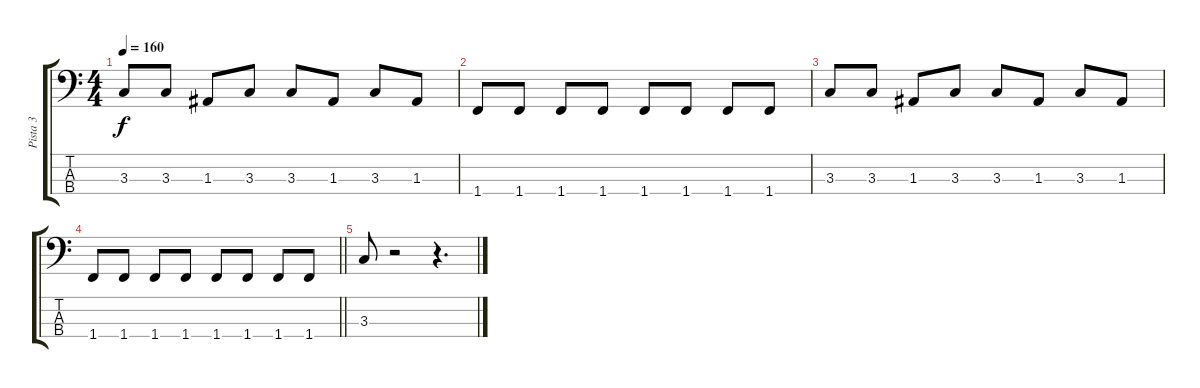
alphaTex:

\track ("Pista 3" "Pista 3") {instrument electricbassfinger}
\staff {score tabs}
\tuning (G2 D2 A1 E1) {hide}
\ts (4 4)
\tempo 160
\clef f4
\ks c
3.3.8{dy f} 3.3.8 1.3.8 3.3.8 3.3.8 1.3.8 3.3.8 1.3.8 |
1.4.8 1.4.8 1.4.8 1.4.8 1.4.8 1.4.8 1.4.8 1.4.8 |
3.3.8 3.3.8 1.3.8 3.3.8 3.3.8 1.3.8 3.3.8 1.3.8 |
\barLineRight lightlight
1.4.8 1.4.8 1.4.8 1.4.8 1.4.8 1.4.8 1.4.8 1.4.8 |
3.3.8 r.2 r.4{d}
